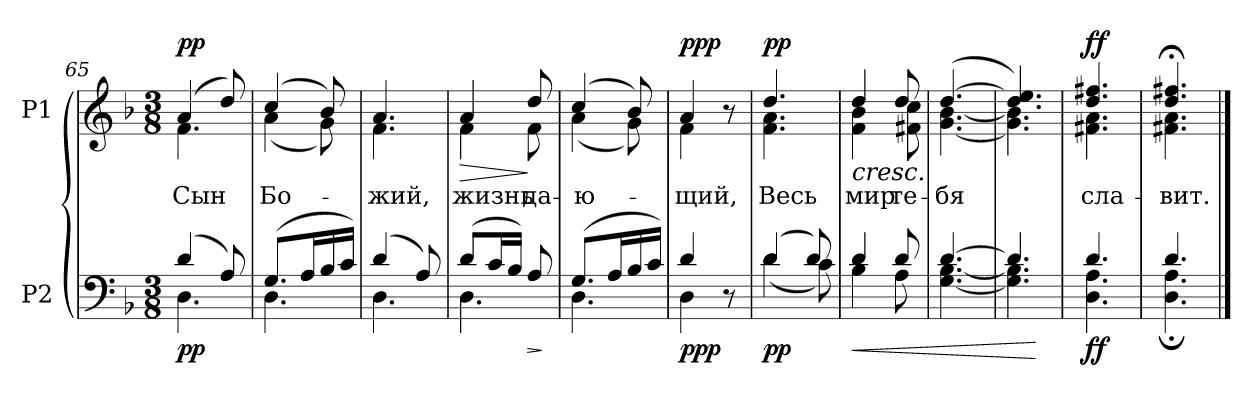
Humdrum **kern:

**kern	**dynam	**kern	**text	**dynam
*part2	*part2	*part1	*part1	*part1
*staff2	*staff2	*staff1	*staff1	*staff1
*I"P2	*	*I"P1	*	*
!!LO:LB:g=z
*clefF4	*	*clefG2	*	*
*k[b-]	*	*k[b-]	*	*
*d:	*	*d:	*	*
*M3/8	*	*M3/8	*	*
=65	=65	=65	=65	=65
*^	*	*	*	*
!	!	!	!	!LO:LY:b:color=#000000	!
*	*	*	*^	*	*
(4di/	4.Di\	pp	(4ai/	4.fi\	Сын	pp
8Ai/)	.	.	8ddi/)	.	.	.
=66	=66	=66	=66	=66	=66	=66
!	!	!	!	!	!LO:LY:b:color=#000000	!
(8.Gi/L	4.Di\	.	(4cci/	(4ai\	Бо-	.
16Ai/L	.	.	.	.	.	.
16B-i/	.	.	8b-i/)	8gi\)	.	.
16ci/JJ)	.	.	.	.	.	.
=67	=67	=67	=67	=67	=67	=67
!	!	!	!	!	!LO:LY:b:color=#000000	!
(4di/	4.Di\	.	4.ai/	4.fi\	-жий,	.
8Ai/)	.	.	.	.	.	.
=68	=68	=68	=68	=68	=68	=68
!	!	!	!	!	!LO:LY:b:color=#000000	!LO:HP:b
(8di/L	4.Di\	.	4ai/	4fi\	жизнь	>
16ci/L	.	.	.	.	.	.
16B-i/JJ)	.	.	.	.	.	.
!	!	!LO:HP:b	!	!	!	!
!	!	!	!	!	!LO:LY:b:color=#000000	!
8Ai/	.	>	8ddi/	8fi\	да-	]
*v	*v	*	*	*	*	*
*	*	*v	*v	*	*
.	]	.	.	.
=69	=69	=69	=69	=69
*^	*	*	*	*
!	!	!	!	!LO:LY:b:color=#000000	!
*	*	*	*^	*	*
(8.Gi/L	4.Di\	.	(4cci/	(4ai\	-ю-	.
16Ai/L	.	.	.	.	.	.
16B-i/	.	.	8b-i/)	8gi\)	.	.
16ci/JJ)	.	.	.	.	.	.
=70	=70	=70	=70	=70	=70	=70
!	!	!	!	!	!LO:LY:b:color=#000000	!
4di/	4Di\	ppp	4ai/	4fi\	-щий,	ppp
8r	8ryy	.	8r	8ryy	.	.
=71	=71	=71	=71	=71	=71	=71
!	!	!	!	!	!LO:LY:b:color=#000000	!
(4di/	(4di\	pp	4.ddi/	4.fi\ 4.ai	Весь	pp
8di/)	8ci\)	.	.	.	.	.
=72	=72	=72	=72	=72	=72	=72
!	!	!LO:HP:b	!	!	!	!
!	!	!	!	!	!LO:LY:b:color=#000000	!LO:HP:b
4di/	4B-i\	<	4ddi/	4fi\ 4b-i	мир	<
!	!	!	!	!	!LO:LY:b:color=#000000	!
8di/	8Ai\	.	8ddi/	8f#Xi\ 8cci	те-	.
=73	=73	=73	=73	=73	=73	=73
!	!	!	!	!	!LO:LY:b:color=#000000	!
[4.di/	[4.Gi\ [4.B-i	.	([4.ddi/	[4.gi\ [4.b-i	-бя	.
=74	=74	=74	=74	=74	=74	=74
4.di/]	4.Gi\] 4.B-i]	.	4.ddi/] 4.eei)	4.gi\] 4.b-i]	.	.
*v	*v	*	*	*	*	*
*	*	*v	*v	*	*
.	[	.	.	.
=75	=75	=75	=75	=75
*^	*	*	*	*
!	!	!	!	!LO:LY:b:color=#000000	!
*	*	*	*^	*	*
4.di/	4.Di\ 4.Ai	ff	4.ddi/ 4.ff#Xi	4.f#Xi\ 4.ai	сла-	ff
*v	*v	*	*	*	*	*
*	*	*v	*v	*	*
.	.	.	.	[
=76	=76	=76	=76	=76
*^	*	*	*	*
!	!	!	!	!LO:LY:b:color=#000000	!
*	*	*	*^	*	*
4.di/	4.Di\; 4.Ai;	.	4.ddi/; 4.ff#Xi;	4.f#Xi\ 4.ai	-вит.	.
*v	*v	*	*	*	*	*
*	*	*v	*v	*	*
==	==	==	==	==
*-	*-	*-	*-	*-
